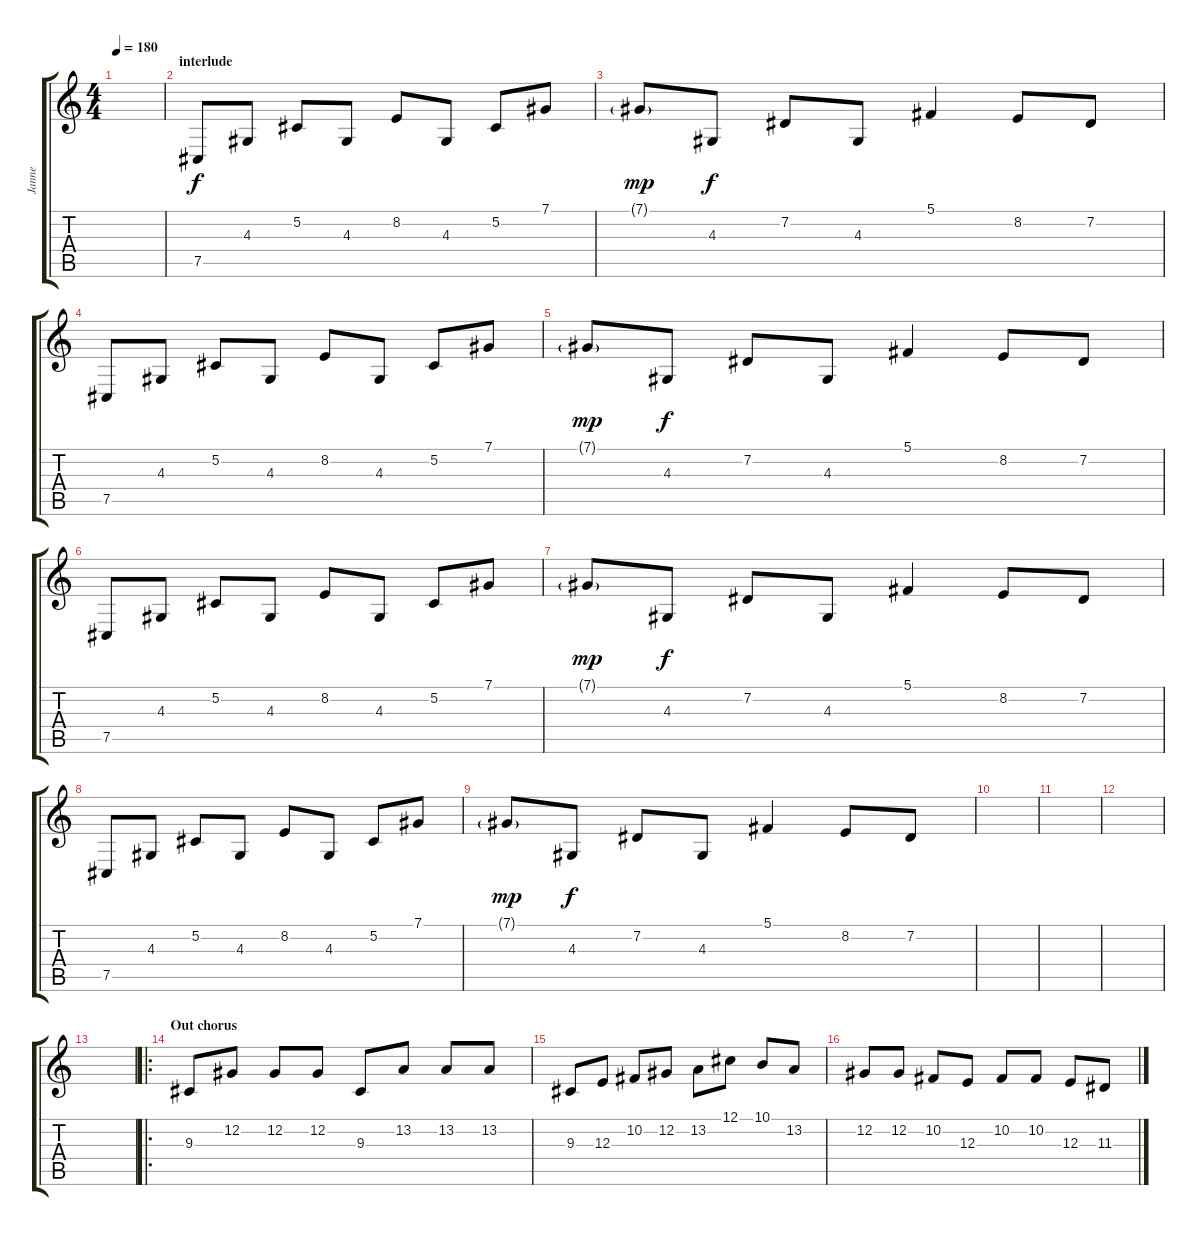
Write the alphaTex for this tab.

\track ("Janne" "Janne") {instrument pad1newage}
\staff {score tabs}
\tuning (Db4 Ab3 E3 B2 Gb2 Db2) {hide}
\ts (4 4)
\tempo 180
\clef g2
\ks c
|
\section ("" "interlude")
7.5.8 4.3.8 5.2.8 4.3.8 8.2.8 4.3.8 5.2.8 7.1.8 |
7.1{g}.8{dy mp} 4.3.8{dy f} 7.2.8 4.3.8 5.1.4 8.2.8 7.2.8 |
7.5.8 4.3.8 5.2.8 4.3.8 8.2.8 4.3.8 5.2.8 7.1.8 |
7.1{g}.8{dy mp} 4.3.8{dy f} 7.2.8 4.3.8 5.1.4 8.2.8 7.2.8 |
7.5.8 4.3.8 5.2.8 4.3.8 8.2.8 4.3.8 5.2.8 7.1.8 |
7.1{g}.8{dy mp} 4.3.8{dy f} 7.2.8 4.3.8 5.1.4 8.2.8 7.2.8 |
7.5.8 4.3.8 5.2.8 4.3.8 8.2.8 4.3.8 5.2.8 7.1.8 |
7.1{g}.8{dy mp} 4.3.8{dy f} 7.2.8 4.3.8 5.1.4 8.2.8 7.2.8 |
|
|
|
|
\ro
\section ("" "Out chorus")
9.3.8 12.2.8 12.2.8 12.2.8 9.3.8 13.2.8 13.2.8 13.2.8 |
9.3.8 12.3.8 10.2.8 12.2.8 13.2.8 12.1.8 10.1.8 13.2.8 |
12.2.8 12.2.8 10.2.8 12.3.8 10.2.8 10.2.8 12.3.8 11.3.8
